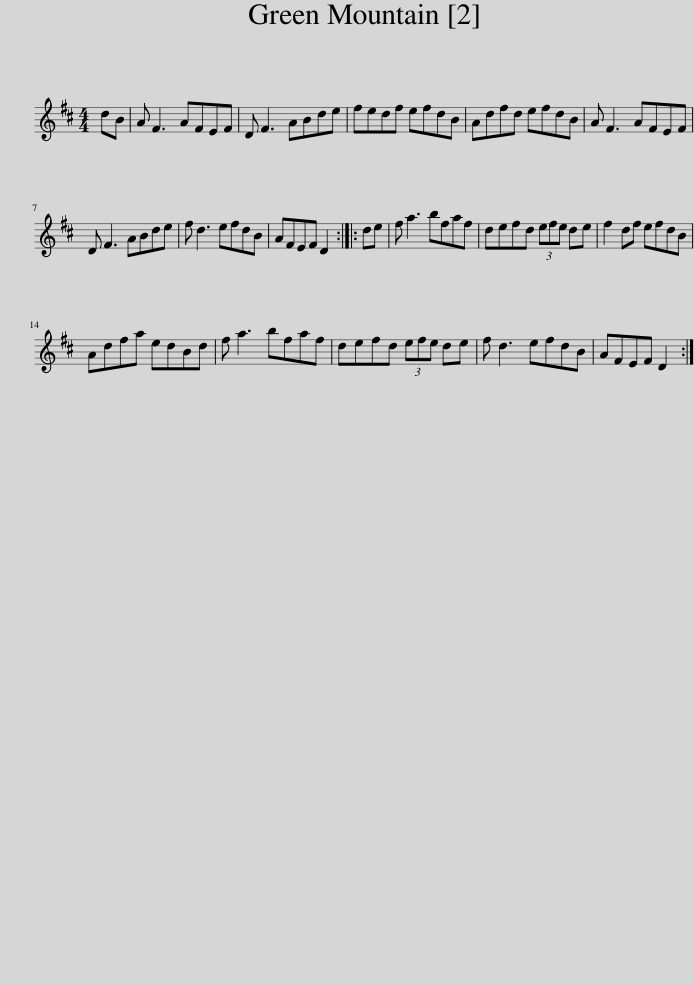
X:1
L:1/8
M:4/4
I:linebreak $
K:D
V:1 treble
V:1
 dB | A F3 AFEF | D F3 ABde | fedf efdB | Adfd efdB | %5
 A F3 AFEF |$ D F3 ABde | f d3 efdB | AFEF D2 :: de | %10
 f a3 bfaf | defd (3efe de | f2 df efdB |$ Adfa edBd | f a3 bfaf | %15
 defd (3efe de | f d3 efdB | AFEF D2 :| %18
